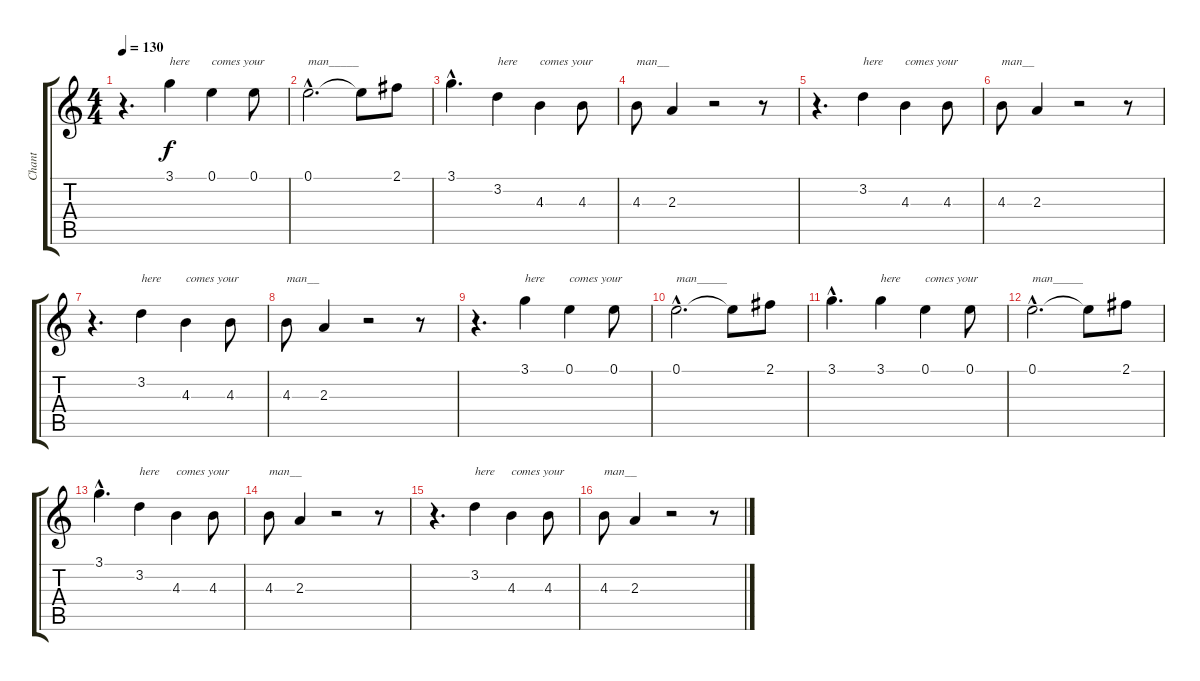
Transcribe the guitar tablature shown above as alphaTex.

\track ("Chant" "Chant") {instrument banjo}
\staff {score tabs}
\tuning (E4 B3 G3 D3 A2 E2) {hide}
\displaytranspose 12
\ts (4 4)
\tempo 130
\clef g2
\ks c
r.4{d dy f} 3.1.4{txt "here"} 0.1.4{txt "comes your"} 0.1.8 |
0.1{hac}.2{d txt "man_____"} 0.1{t}.8 2.1.8 |
3.1{hac}.4{d} 3.2.4{txt "here"} 4.3.4{txt "comes your"} 4.3.8 |
4.3.8{txt "man__"} 2.3.4 r.2 r.8 |
r.4{d} 3.2.4{txt "here"} 4.3.4{txt "comes your"} 4.3.8 |
4.3.8{txt "man__"} 2.3.4 r.2 r.8 |
r.4{d} 3.2.4{txt "here"} 4.3.4{txt "comes your"} 4.3.8 |
4.3.8{txt "man__"} 2.3.4 r.2 r.8 |
r.4{d} 3.1.4{txt "here"} 0.1.4{txt "comes your"} 0.1.8 |
0.1{hac}.2{d txt "man_____"} 0.1{t}.8 2.1.8 |
3.1{hac}.4{d} 3.1.4{txt "here"} 0.1.4{txt "comes your"} 0.1.8 |
0.1{hac}.2{d txt "man_____"} 0.1{t}.8 2.1.8 |
3.1{hac}.4{d} 3.2.4{txt "here"} 4.3.4{txt "comes your"} 4.3.8 |
4.3.8{txt "man__"} 2.3.4 r.2 r.8 |
r.4{d} 3.2.4{txt "here"} 4.3.4{txt "comes your"} 4.3.8 |
4.3.8{txt "man__"} 2.3.4 r.2 r.8
